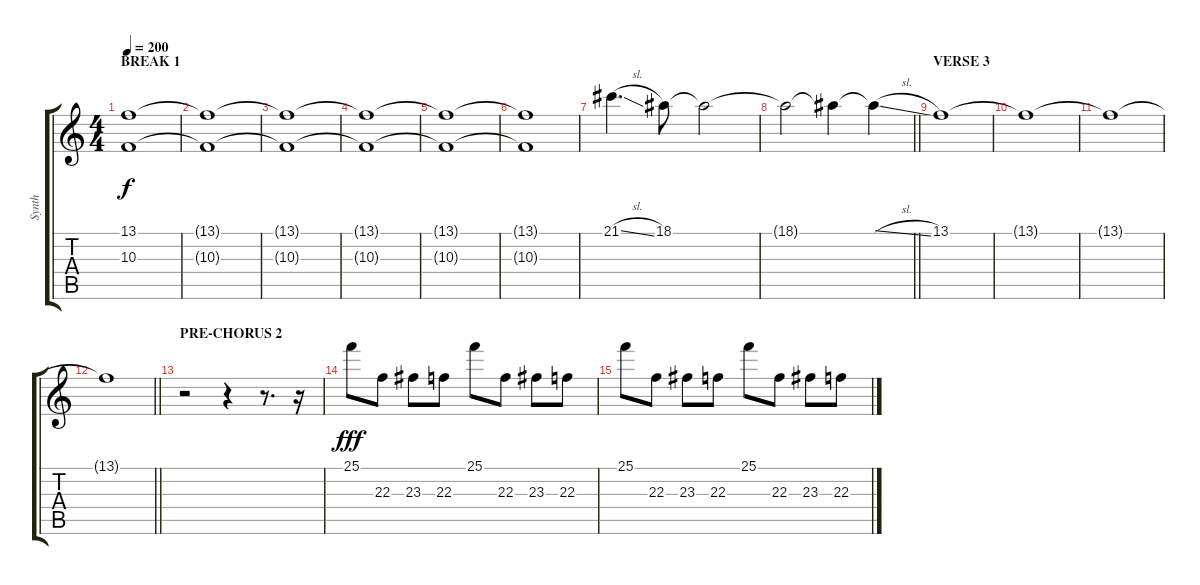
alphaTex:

\track ("Synth " "Synth ") {instrument pad2warm}
\staff {score tabs}
\tuning (E4 B3 G3 D3 A2 E2) {hide}
\ts (4 4)
\section ("" "BREAK 1")
\tempo 200
\clef g2
\ks c
(13.1 10.3).1{dy f} |
(13.1{t} 10.3{t}).1 |
(13.1{t} 10.3{t}).1 |
(13.1{t} 10.3{t}).1 |
(13.1{t} 10.3{t}).1 |
(13.1{t} 10.3{t}).1 |
21.1{sl}.4{d} 18.1.8 18.1{t}.2 |
\barLineRight lightlight
18.1{t}.2 18.1{t}.4 18.1{sl t}.4 |
\section ("" "VERSE 3")
13.1.1{volume 0} |
13.1{t}.1 |
13.1{t}.1 |
\barLineRight lightlight
13.1{t}.1 |
\section ("" "PRE-CHORUS 2")
r.2 r.4 r.8{d} r.16{volume 11} |
25.1.8{dy fff volume 16} 22.3.8 23.3.8 22.3.8 25.1.8 22.3.8 23.3.8 22.3.8 |
25.1.8 22.3.8{volume 11} 23.3.8 22.3.8 25.1.8 22.3.8 23.3.8 22.3.8
